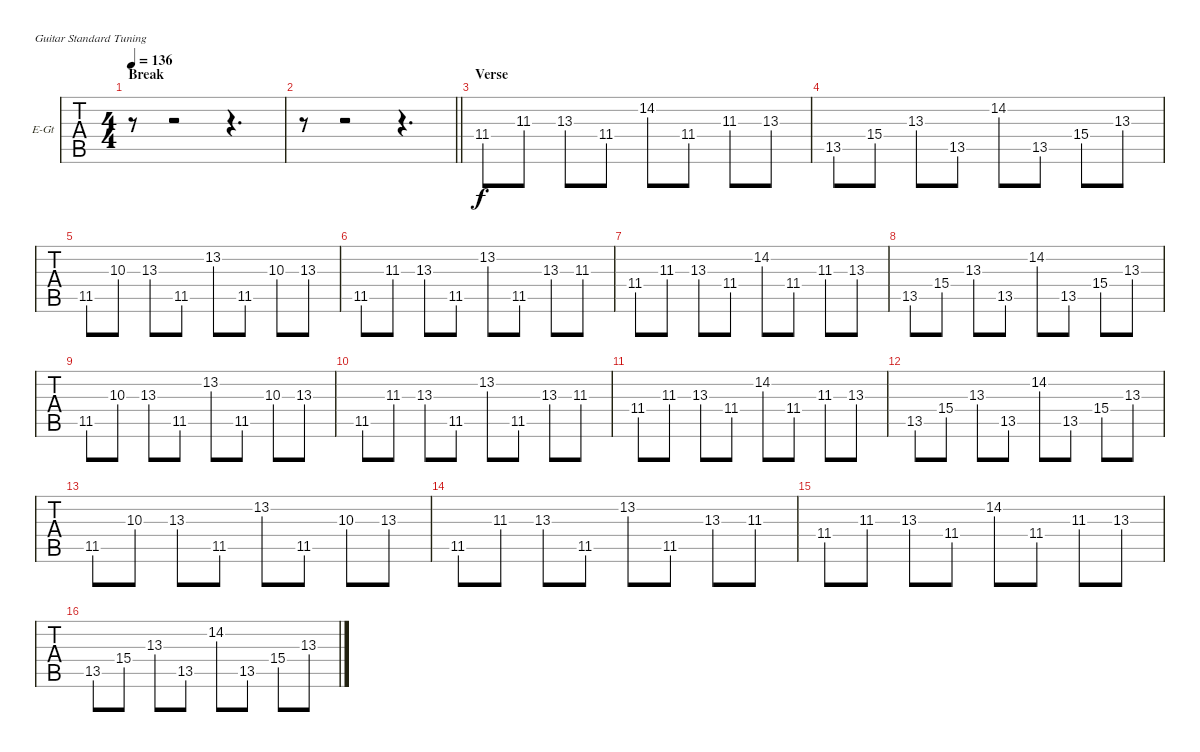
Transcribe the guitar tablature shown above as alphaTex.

\bracketExtendMode groupsimilarinstruments
\firstSystemTrackNameOrientation horizontal
\otherSystemsTrackNameOrientation horizontal
\track ("Nick" "E-Gt") {instrument overdrivenguitar}
\staff {tabs}
\tuning (E4 B3 G3 D3 A2 E2)
\ts (4 4)
\section ("" "Break")
\tempo 136
\clef g2
\ks ab
r.8{dy f} r.2 r.4{d} |
\barLineRight lightlight
r.8 r.2 r.4{d} |
\section ("" "Verse")
11.4.8 11.3.8 13.3.8 11.4.8 14.2.8 11.4.8 11.3.8 13.3.8 |
13.5.8 15.4.8 13.3.8 13.5.8 14.2.8 13.5.8 15.4.8 13.3.8 |
11.5.8 10.3.8 13.3.8 11.5.8 13.2.8 11.5.8 10.3.8 13.3.8 |
11.5.8 11.3.8 13.3.8 11.5.8 13.2.8 11.5.8 13.3.8 11.3.8 |
11.4.8 11.3.8 13.3.8 11.4.8 14.2.8 11.4.8 11.3.8 13.3.8 |
13.5.8 15.4.8 13.3.8 13.5.8 14.2.8 13.5.8 15.4.8 13.3.8 |
11.5.8 10.3.8 13.3.8 11.5.8 13.2.8 11.5.8 10.3.8 13.3.8 |
11.5.8 11.3.8 13.3.8 11.5.8 13.2.8 11.5.8 13.3.8 11.3.8 |
11.4.8 11.3.8 13.3.8 11.4.8 14.2.8 11.4.8 11.3.8 13.3.8 |
13.5.8 15.4.8 13.3.8 13.5.8 14.2.8 13.5.8 15.4.8 13.3.8 |
11.5.8 10.3.8 13.3.8 11.5.8 13.2.8 11.5.8 10.3.8 13.3.8 |
11.5.8 11.3.8 13.3.8 11.5.8 13.2.8 11.5.8 13.3.8 11.3.8 |
11.4.8 11.3.8 13.3.8 11.4.8 14.2.8 11.4.8 11.3.8 13.3.8 |
13.5.8 15.4.8 13.3.8 13.5.8 14.2.8 13.5.8 15.4.8 13.3.8
